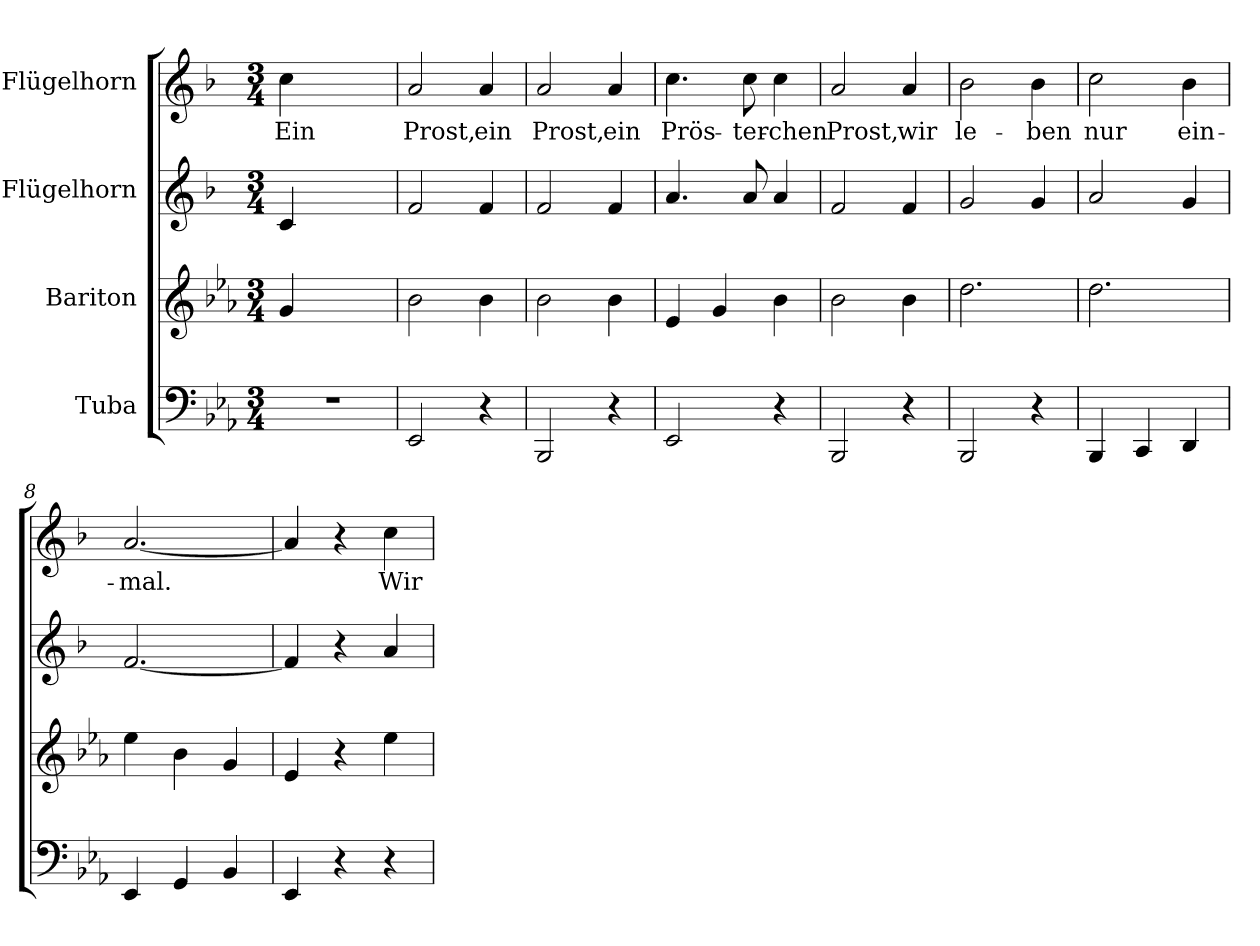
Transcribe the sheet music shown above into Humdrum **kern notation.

**kern	**kern	**kern	**kern	**text
*part4	*part3	*part2	*part1	*part1
*staff4	*staff3	*staff2	*staff1	*staff1
*I"Tuba	*I"Bariton	*I"Flügelhorn	*I"Flügelhorn	*
!!LO:PB:g=z
*clefF4	*clefG2	*clefG2	*clefG2	*
*	*ITrd8c14	*ITrd1c2	*ITrd1c2	*
*k[b-e-a-]	*k[b-e-a-]	*k[b-e-a-]	*k[b-e-a-]	*
*E-:	*E-:	*E-:	*E-:	*
*M3/4	*M3/4	*M3/4	*M3/4	*
=1	=1	=1	=1	=1
!LO:N:vis=1	!	!	!	!
!	!	!	!	!LO:LY:b:color=#000000
2.r	4Gi/	4B-i/	4b-i\	Ein
.	2ryy	2ryy	2ryy	.
=2	=2	=2	=2	=2
!	!	!	!	!LO:LY:b:color=#000000
2EE-i/	2B-i\	2e-i/	2gi/	Prost,
!	!	!	!	!LO:LY:b:color=#000000
4r	4B-i\	4e-i/	4gi/	ein
=3	=3	=3	=3	=3
!	!	!	!	!LO:LY:b:color=#000000
2BBB-i/	2B-i\	2e-i/	2gi/	Prost,
!	!	!	!	!LO:LY:b:color=#000000
4r	4B-i\	4e-i/	4gi/	ein
=4	=4	=4	=4	=4
!	!	!	!	!LO:LY:b:color=#000000
2EE-i/	4E-i/	4.gi/	4.b-i\	Prös-
.	4Gi/	.	.	.
!	!	!	!	!LO:LY:b:color=#000000
.	.	8gi/	8b-i\	-ter-
!	!	!	!	!LO:LY:b:color=#000000
4r	4B-i\	4gi/	4b-i\	-chen
=5	=5	=5	=5	=5
!	!	!	!	!LO:LY:b:color=#000000
2BBB-i/	2B-i\	2e-i/	2gi/	Prost,
!	!	!	!	!LO:LY:b:color=#000000
4r	4B-i\	4e-i/	4gi/	wir
=6	=6	=6	=6	=6
!	!	!	!	!LO:LY:b:color=#000000
2BBB-i/	2.di\	2fi/	2a-i\	le-
!	!	!	!	!LO:LY:b:color=#000000
4r	.	4fi/	4a-i\	-ben
=7	=7	=7	=7	=7
!	!	!	!	!LO:LY:b:color=#000000
4BBB-i/	2.di\	2gi/	2b-i\	nur
4CCi/	.	.	.	.
!	!	!	!	!LO:LY:b:color=#000000
4DDi/	.	4fi/	4a-i\	ein-
=8	=8	=8	=8	=8
!	!	!	!	!LO:LY:b:color=#000000
4EE-i/	4e-i\	[<2.e-i/	[<2.gi/	-mal.
4GGi/	4B-i\	.	.	.
4BB-i/	4Gi/	.	.	.
=9	=9	=9	=9	=9
4EE-i/	4E-i/	4e-i/]	4gi/]	.
4r	4r	4r	4r	.
!	!	!	!	!LO:LY:b:color=#000000
4r	4e-i\	4gi/	4b-i\	Wir
=	=	=	=	=
*-	*-	*-	*-	*-
